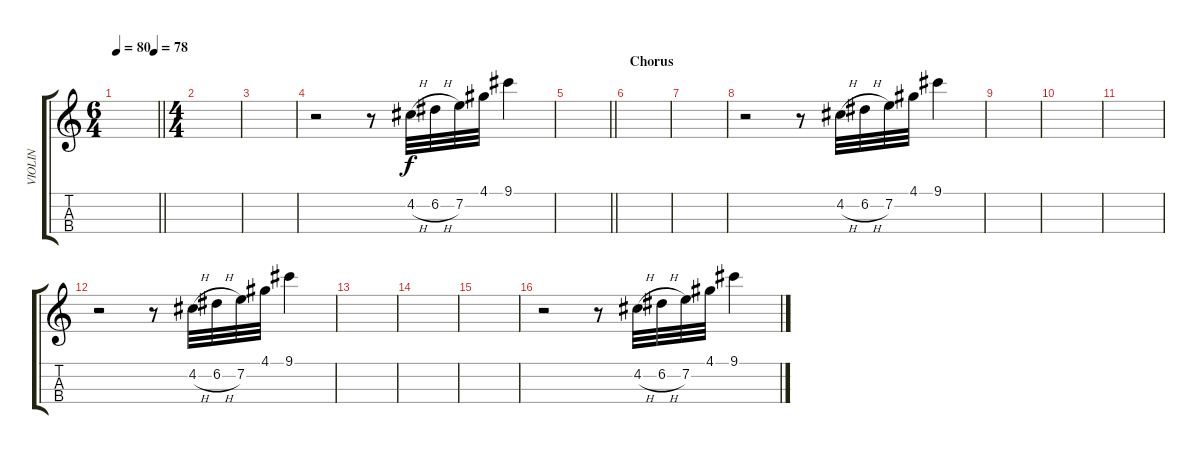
\track ("VIOLIN" "VIOLIN") {instrument violin}
\staff {score tabs}
\tuning (E5 A4 D4 G3) {hide}
\ts (6 4)
\tempo 80
\tempo (78 0.9166666666666666)
\clef g2
\barLineRight lightlight
\ks c
|
\ts (4 4)
|
|
r.2 r.8 4.2{h}.32 6.2{h}.32 7.2.32 4.1.32 9.1.4 |
\barLineRight lightlight
|
\section ("" "Chorus")
|
|
r.2 r.8 4.2{h}.32 6.2{h}.32 7.2.32 4.1.32 9.1.4 |
|
|
|
r.2 r.8 4.2{h}.32 6.2{h}.32 7.2.32 4.1.32 9.1.4 |
|
|
|
r.2 r.8 4.2{h}.32 6.2{h}.32 7.2.32 4.1.32 9.1.4
